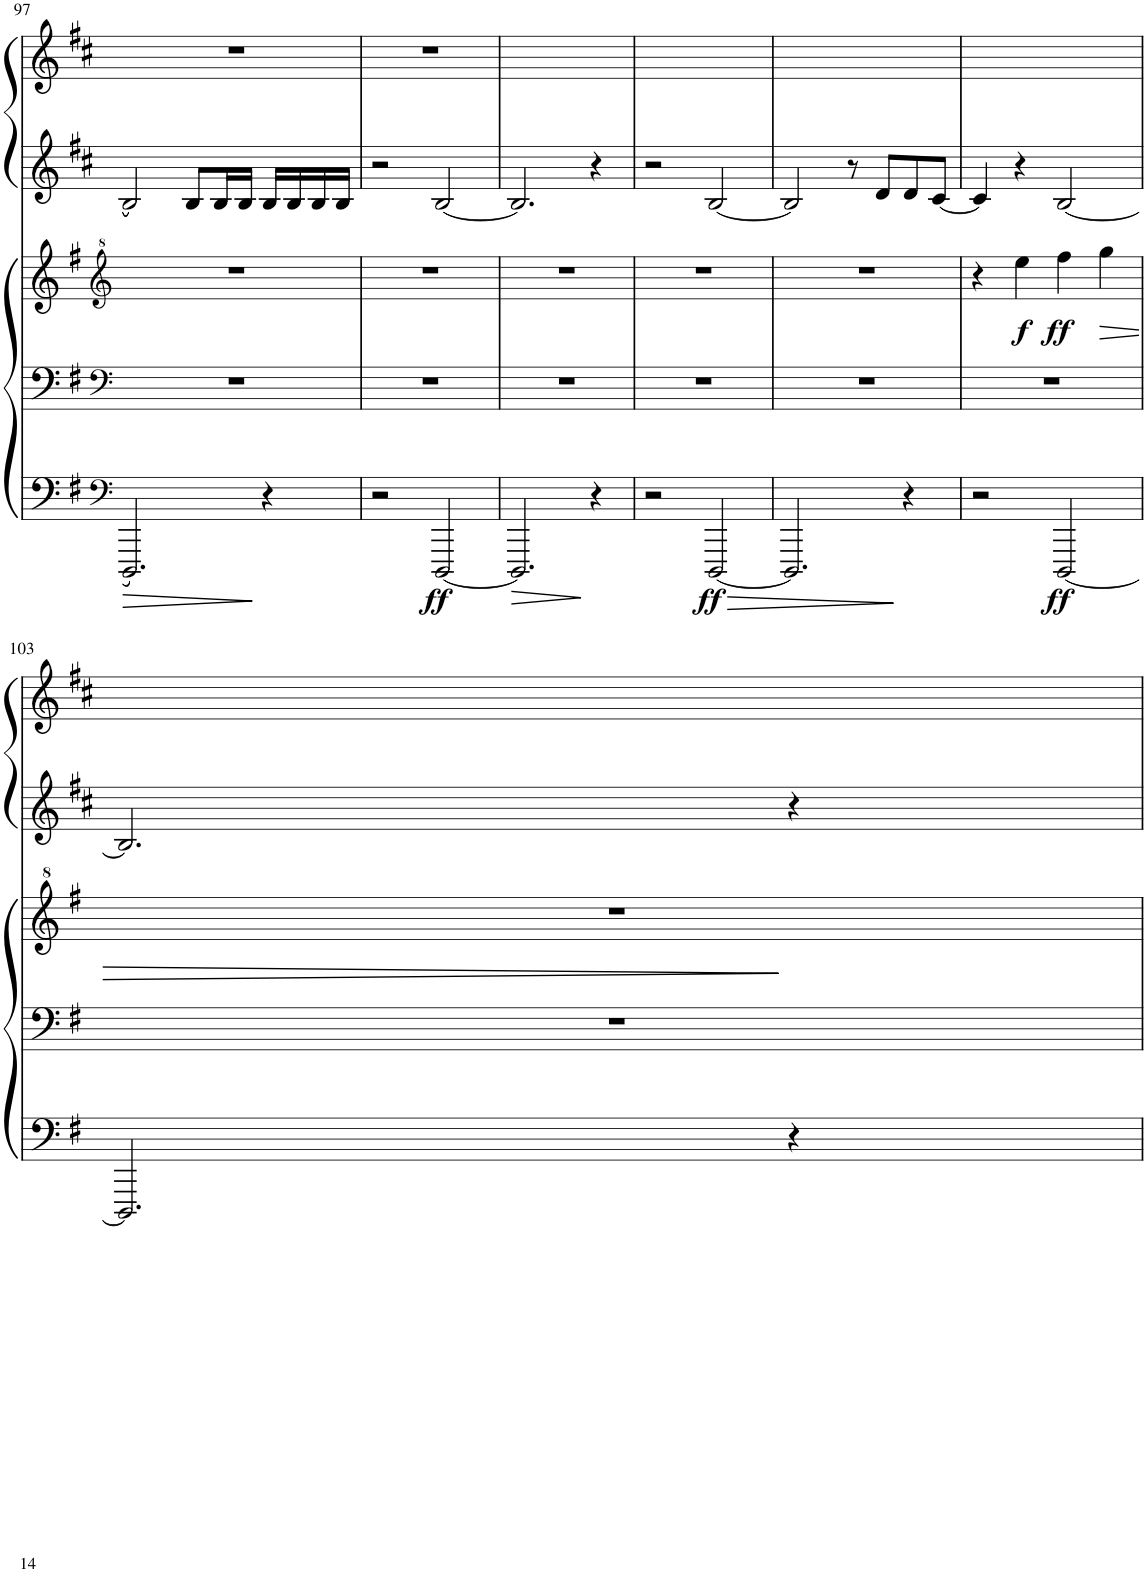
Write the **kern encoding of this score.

**kern	**kern	**kern	**dynam	**kern	**kern
*part2	*part2	*part2	*part2	*part1	*part1
*staff5	*staff4	*staff3	*staff3/4/5	*staff2	*staff1
!!LO:PB:g=z
*clefF4	*clefF4	*clefG^2	*	*clefG2	*clefG2
*k[f#]	*k[f#]	*k[f#]	*	*k[f#c#]	*k[f#c#]
*M2/2	*M2/2	*M2/2	*	*M2/2	*M2/2
=97	=97	=97	=97	=97	=97
2.DDD/	1r	1r	.	2B/]	1r
.	.	.	.	8B/L	.
.	.	.	.	16B/L	.
.	.	.	.	16B/JJ	.
4r	.	.	.	16B/LL	.
.	.	.	.	16B/	.
.	.	.	.	16B/	.
.	.	.	.	16B/JJ	.
=98	=98	=98	=98	=98	=98
2r	1r	1r	.	2r	1r
!	!	!	!LO:DY:b=3	!	!
[<2DDD/	.	.	ff	[<2B/	.
=99	=99	=99	=99	=99	=99
2.DDD/]	1r	1r	.	2.B/]	1ryy
4r	.	.	.	4r	.
=100	=100	=100	=100	=100	=100
*	*	*	*	*^	*
2r	1r	1r	.	2ryy	1ryy	2r
!	!	!	!LO:DY:b=3	!	!	!
[<2DDD/	.	.	ff	[<2B/	.	2ryy
=101	=101	=101	=101	=101	=101	=101
2.DDD/]	1r	1r	.	2B/]	1ryy	2ryy
.	.	.	.	8ryy	.	8r
.	.	.	.	8d/L	.	4.ryy
4r	.	.	.	8d/	.	.
.	.	.	.	[<8c#/J	.	.
=102	=102	=102	=102	=102	=102	=102
2r	1r	4r	.	4c#/]	1ryy	4ryy
!	!	!	!LO:DY:b	!	!	!
.	.	4eee\	f	4ryy	.	4r
!	!	!	!LO:DY:b=3	!	!	!
!	!	!	!LO:DY:n=1:b	!	!	!
[<2DDD/	.	4fff#\	ff ff	[<2B/	.	2ryy
!	!	!	!LO:HP:b	!	!	!
.	.	4ggg\	>	.	.	.
!!LO:LB:g=z
=103	=103	=103	=103	=103	=103	=103
2.DDD/]	1r	1r	.	2.B/]	1ryy	2.ryy
4r	.	.	.	4ryy	.	4r
*	*	*	*	*v	*v	*
.	.	.	]	.	.
=	=	=	=	=	=
*-	*-	*-	*-	*-	*-
